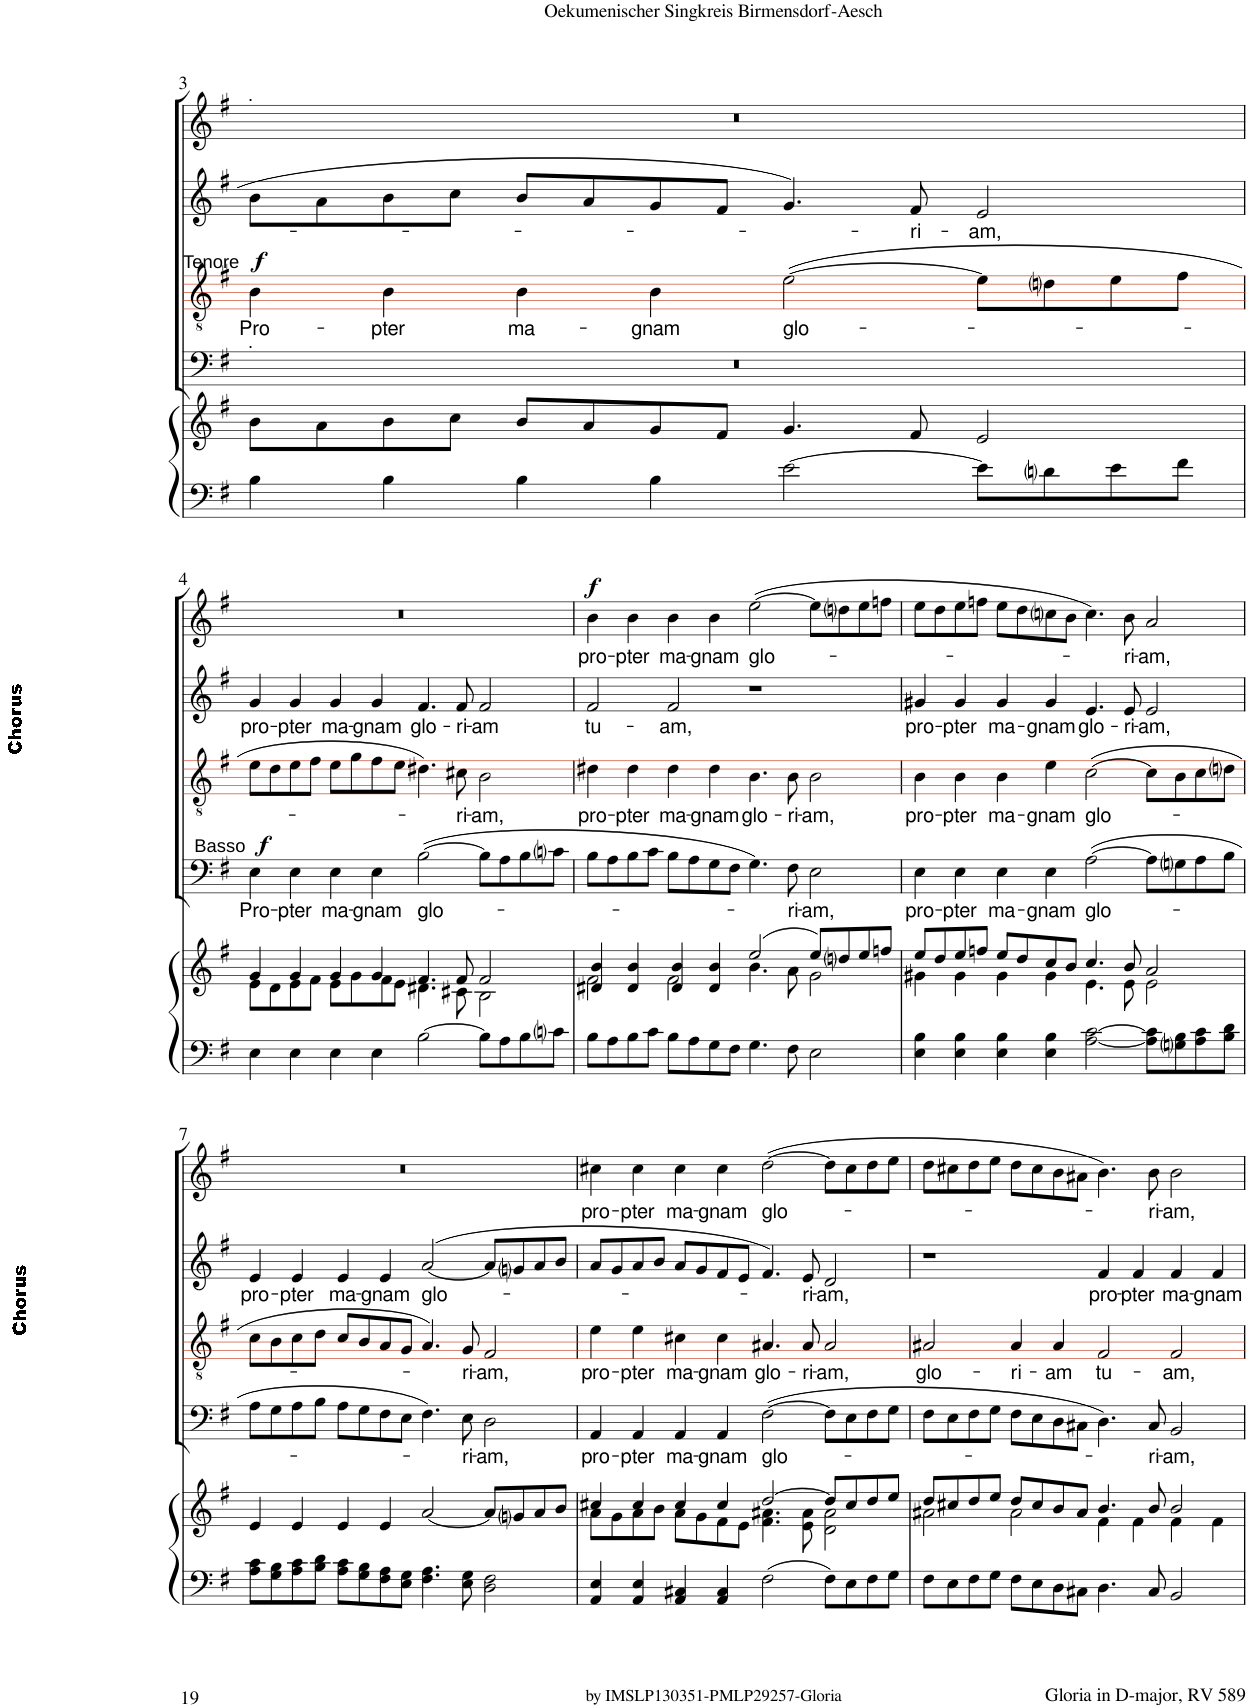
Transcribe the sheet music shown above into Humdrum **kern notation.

**kern	**kern	**kern	**text	**dynam	**kern	**text	**dynam	**kern	**text	**kern	**text	**dynam
*part5	*part5	*part4	*part4	*part4	*part3	*part3	*part3	*part2	*part2	*part1	*part1	*part1
*staff6	*staff5	*staff4	*staff4	*staff4	*staff3	*staff3	*staff3	*staff2	*staff2	*staff1	*staff1	*staff1
*I"Accomp.	*	*I"Basso	*	*	*I"Tenore	*	*	*I"Alto	*	*I"Soprano	*	*
!!LO:PB:g=z
*clefF4	*clefG2	*clefF4	*	*	*clefGv2	*	*	*clefG2	*	*clefG2	*	*
*k[f#]	*k[f#]	*k[f#]	*	*	*k[f#]	*	*	*k[f#]	*	*k[f#]	*	*
*M4/2	*M4/2	*M4/2	*	*	*M4/2	*	*	*M4/2	*	*M4/2	*	*
=3	=3	=3	=3	=3	=3	=3	=3	=3	=3	=3	=3	=3
!	!	!	!	!	!	!	!	!	!	!LO:TX:a:t=.	!	!
!	!	!	!	!	!LO:TX:a:t=Tenore	!	!	!	!	!	!	!
!	!	!LO:TX:a:t=.	!	!	!	!	!	!	!	!	!	!
!	!	!	!	!	!	!LO:LY:b	!LO:DY:a	!	!	!	!	!
4B\	8b\L	0r	.	.	4B\	Pro-	f	8b\L	.	0r	.	.
.	8a\	.	.	.	.	.	.	8a\	.	.	.	.
!	!	!	!	!	!	!LO:LY:b	!	!	!	!	!	!
4B\	8b\	.	.	.	4B\	-pter	.	8b\	.	.	.	.
.	8cc\J	.	.	.	.	.	.	8cc\J	.	.	.	.
!	!	!	!	!	!	!LO:LY:b	!	!	!	!	!	!
4B\	8b/L	.	.	.	4B\	ma-	.	8b/L	.	.	.	.
.	8a/	.	.	.	.	.	.	8a/	.	.	.	.
!	!	!	!	!	!	!LO:LY:b	!	!	!	!	!	!
4B\	8g/	.	.	.	4B\	-gnam	.	8g/	.	.	.	.
.	8f#/J	.	.	.	.	.	.	8f#/J	.	.	.	.
!	!	!	!	!	!	!LO:LY:b	!	!	!	!	!	!
[2e\	4.g/	.	.	.	([2e\	glo-	.	4.g/	.	.	.	.
!	!	!	!	!	!	!	!	!	!LO:LY:b	!	!	!
.	8f#/	.	.	.	.	.	.	8f#/	ri-	.	.	.
!	!	!	!	!	!	!	!	!	!LO:LY:b	!	!	!
8e\L]	2e/	.	.	.	8e\L]	.	.	2e/	-am,	.	.	.
8dni\	.	.	.	.	8dni\	.	.	.	.	.	.	.
8e\	.	.	.	.	8e\	.	.	.	.	.	.	.
8f#\J	.	.	.	.	8f#\J	.	.	.	.	.	.	.
!!LO:LB:g=z
=4	=4	=4	=4	=4	=4	=4	=4	=4	=4	=4	=4	=4
*	*^	*	*	*	*	*	*	*	*	*	*	*
!	!	!	!LO:TX:a:t=Basso	!	!	!	!	!	!	!	!	!	!
!	!	!	!	!LO:LY:b	!LO:DY:a	!	!	!	!	!LO:LY:b	!	!	!
4E\	4g/	8e\L	4E\	Pro-	f	8e\L	.	.	4g/	pro-	0r	.	.
.	.	8d\	.	.	.	8d\	.	.	.	.	.	.	.
!	!	!	!	!LO:LY:b	!	!	!	!	!	!LO:LY:b	!	!	!
4E\	4g/	8e\	4E\	-pter	.	8e\	.	.	4g/	-pter	.	.	.
.	.	8f#\J	.	.	.	8f#\J	.	.	.	.	.	.	.
!	!	!	!	!LO:LY:b	!	!	!	!	!	!LO:LY:b	!	!	!
4E\	4g/	8e\L	4E\	ma-	.	8e\L	.	.	4g/	ma-	.	.	.
.	.	8g\	.	.	.	8g\	.	.	.	.	.	.	.
!	!	!	!	!LO:LY:b	!	!	!	!	!	!LO:LY:b	!	!	!
4E\	4g/	8f#\	4E\	-gnam	.	8f#\	.	.	4g/	-gnam	.	.	.
.	.	8e\J	.	.	.	8e\J	.	.	.	.	.	.	.
!	!	!	!	!LO:LY:b	!	!	!	!	!	!LO:LY:b	!	!	!
[2B\	4.f#/	4.d#X\	([2B\	glo-	.	4.d#X\)	.	.	4.f#/	glo-	.	.	.
!	!	!	!	!	!	!	!LO:LY:b	!	!	!LO:LY:b	!	!	!
.	8f#/	8c#X\	.	.	.	8c#X\	ri-	.	8f#/	-ri-	.	.	.
!	!	!	!	!	!	!	!LO:LY:b	!	!	!LO:LY:b	!	!	!
8B\L]	2f#/	2B\	8B\L]	.	.	2B\	-am,	.	2f#/	-am	.	.	.
8A\	.	.	8A\	.	.	.	.	.	.	.	.	.	.
8B\	.	.	8B\	.	.	.	.	.	.	.	.	.	.
8cni\J	.	.	8cni\J	.	.	.	.	.	.	.	.	.	.
=5	=5	=5	=5	=5	=5	=5	=5	=5	=5	=5	=5	=5	=5
!	!	!	!	!	!	!	!LO:LY:b	!	!	!LO:LY:b	!	!LO:LY:b	!LO:DY:a
8B\L	4d#X/ 4b/	2f#\	8B\L	.	.	4d#X\	pro-	.	2f#/	tu-	4b\	pro-	f
8A\	.	.	8A\	.	.	.	.	.	.	.	.	.	.
!	!	!	!	!	!	!	!LO:LY:b	!	!	!	!	!LO:LY:b	!
8B\	4d#/ 4b/	.	8B\	.	.	4d#\	-pter	.	.	.	4b\	-pter	.
8c\J	.	.	8c\J	.	.	.	.	.	.	.	.	.	.
!	!	!	!	!	!	!	!LO:LY:b	!	!	!LO:LY:b	!	!LO:LY:b	!
8B\L	4d#/ 4b/	2f#\	8B\L	.	.	4d#\	ma-	.	2f#/	-am,	4b\	ma-	.
8A\	.	.	8A\	.	.	.	.	.	.	.	.	.	.
!	!	!	!	!	!	!	!LO:LY:b	!	!	!	!	!LO:LY:b	!
8G\	4d#/ 4b/	.	8G\	.	.	4d#\	-gnam	.	.	.	4b\	-gnam	.
8F#\J	.	.	8F#\J	.	.	.	.	.	.	.	.	.	.
!	!	!	!	!	!	!	!LO:LY:b	!	!	!	!	!LO:LY:b	!
4.G\	(2ee/	4.b\	4.G\)	.	.	4.B\	glo-	.	1r	.	([2ee\	glo-	.
!	!	!	!	!LO:LY:b	!	!	!LO:LY:b	!	!	!	!	!	!
8F#\	.	8a\	8F#\	ri-	.	8B\	-ri-	.	.	.	.	.	.
!	!	!	!	!LO:LY:b	!	!	!LO:LY:b	!	!	!	!	!	!
2E\	8ee/L)	2g\	2E\	-am,	.	2B\	-am,	.	.	.	8ee\L]	.	.
.	8ddni/	.	.	.	.	.	.	.	.	.	8ddni\	.	.
.	8ee/	.	.	.	.	.	.	.	.	.	8ee\	.	.
.	8ffn/J	.	.	.	.	.	.	.	.	.	8ffn\J	.	.
=6	=6	=6	=6	=6	=6	=6	=6	=6	=6	=6	=6	=6	=6
!	!	!	!	!LO:LY:b	!	!	!LO:LY:b	!	!	!LO:LY:b	!	!	!
4E\ 4B\	8ee/L	4g#X\	4E\	pro-	.	4B\	pro-	.	4g#X/	pro-	8ee\L	.	.
.	8dd/	.	.	.	.	.	.	.	.	.	8dd\	.	.
!	!	!	!	!LO:LY:b	!	!	!LO:LY:b	!	!	!LO:LY:b	!	!	!
4E\ 4B\	8ee/	4g#\	4E\	-pter	.	4B\	-pter	.	4g#/	-pter	8ee\	.	.
.	8ffn/J	.	.	.	.	.	.	.	.	.	8ffn\J	.	.
!	!	!	!	!LO:LY:b	!	!	!LO:LY:b	!	!	!LO:LY:b	!	!	!
4E\ 4B\	8ee/L	4g#\	4E\	ma-	.	4B\	ma-	.	4g#/	ma-	8ee\L	.	.
.	8dd/	.	.	.	.	.	.	.	.	.	8dd\	.	.
!	!	!	!	!LO:LY:b	!	!	!LO:LY:b	!	!	!LO:LY:b	!	!	!
4E\ 4B\	8cc/	4g#\	4E\	-gnam	.	4e\	-gnam	.	4g#/	-gnam	8ccni\	.	.
.	8b/J	.	.	.	.	.	.	.	.	.	8b\J	.	.
!	!	!	!	!LO:LY:b	!	!	!LO:LY:b	!	!	!LO:LY:b	!	!	!
[2A\ [2c\	4.cc/	4.e\	([2A\	glo-	.	([2c\	glo-	.	4.e/	glo-	4.cc\)	.	.
!	!	!	!	!	!	!	!	!	!	!LO:LY:b	!	!LO:LY:b	!
.	8b/	8e\	.	.	.	.	.	.	8e/	-ri-	8b\	ri-	.
!	!	!	!	!	!	!	!	!	!	!LO:LY:b	!	!LO:LY:b	!
8A\] 8c\]L	2a/	2e\	8A\L]	.	.	8c\L]	.	.	2e/	-am,	2a/	-am,	.
8Gni\ 8B\	.	.	8Gni\	.	.	8B\	.	.	.	.	.	.	.
8A\ 8c\	.	.	8A\	.	.	8c\	.	.	.	.	.	.	.
8B\ 8d\J	.	.	8B\J	.	.	8dni\J	.	.	.	.	.	.	.
*	*v	*v	*	*	*	*	*	*	*	*	*	*	*
!!LO:LB:g=z
=7	=7	=7	=7	=7	=7	=7	=7	=7	=7	=7	=7	=7
!	!	!	!	!	!	!	!	!	!LO:LY:b	!	!	!
8A\ 8c\L	4e/	8A\L	.	.	8c\L	.	.	4e/	pro-	0r	.	.
8G\ 8B\	.	8G\	.	.	8B\	.	.	.	.	.	.	.
!	!	!	!	!	!	!	!	!	!LO:LY:b	!	!	!
8A\ 8c\	4e/	8A\	.	.	8c\	.	.	4e/	-pter	.	.	.
8B\ 8d\J	.	8B\J	.	.	8d\J	.	.	.	.	.	.	.
!	!	!	!	!	!	!	!	!	!LO:LY:b	!	!	!
8A\ 8c\L	4e/	8A\L	.	.	8c/L	.	.	4e/	ma-	.	.	.
8G\ 8B\	.	8G\	.	.	8B/	.	.	.	.	.	.	.
!	!	!	!	!	!	!	!	!	!LO:LY:b	!	!	!
8F#\ 8A\	4e/	8F#\	.	.	8A/	.	.	4e/	-gnam	.	.	.
8E\ 8G\J	.	8E\J	.	.	8G/J	.	.	.	.	.	.	.
!	!	!	!	!	!	!	!	!	!LO:LY:b	!	!	!
4.F#\ 4.A\	[2a/	4.F#\)	.	.	4.A/)	.	.	(>[2a/	glo-	.	.	.
!	!	!	!LO:LY:b	!	!	!LO:LY:b	!	!	!	!	!	!
8E\ 8G\	.	8E\	ri-	.	8G/	ri-	.	.	.	.	.	.
!	!	!	!LO:LY:b	!	!	!LO:LY:b	!	!	!	!	!	!
2D\ 2F#\	8a/L]	2D\	-am,	.	2F#/	-am,	.	8a/L]	.	.	.	.
.	8gni/	.	.	.	.	.	.	8gni/	.	.	.	.
.	8a/	.	.	.	.	.	.	8a/	.	.	.	.
.	8b/J	.	.	.	.	.	.	8b/J	.	.	.	.
=8	=8	=8	=8	=8	=8	=8	=8	=8	=8	=8	=8	=8
*	*^	*	*	*	*	*	*	*	*	*	*	*
!	!	!	!	!LO:LY:b	!	!	!LO:LY:b	!	!	!	!	!LO:LY:b	!
4AA/ 4E/	4cc#X/	8a\L	4AA/	pro-	.	4e\	pro-	.	8a/L	.	4cc#X\	pro-	.
.	.	8g\	.	.	.	.	.	.	8g/	.	.	.	.
!	!	!	!	!LO:LY:b	!	!	!LO:LY:b	!	!	!	!	!LO:LY:b	!
4AA/ 4E/	4cc#/	8a\	4AA/	-pter	.	4e\	-pter	.	8a/	.	4cc#\	-pter	.
.	.	8b\J	.	.	.	.	.	.	8b/J	.	.	.	.
!	!	!	!	!LO:LY:b	!	!	!LO:LY:b	!	!	!	!	!LO:LY:b	!
4AA/ 4C#X/	4cc#/	8a\L	4AA/	ma-	.	4c#X\	ma-	.	8a/L	.	4cc#\	ma-	.
.	.	8g\	.	.	.	.	.	.	8g/	.	.	.	.
!	!	!	!	!LO:LY:b	!	!	!LO:LY:b	!	!	!	!	!LO:LY:b	!
4AA/ 4C#/	4cc#/	8f#\	4AA/	-gnam	.	4c#\	-gnam	.	8f#/	.	4cc#\	-gnam	.
.	.	8e\J	.	.	.	.	.	.	8e/J	.	.	.	.
!	!	!	!	!LO:LY:b	!	!	!LO:LY:b	!	!	!	!	!LO:LY:b	!
2F#\	[2dd/	4.f#\ 4.a#X\	([2F#\	glo-	.	4.A#X/	glo-	.	4.f#/)	.	([2dd\	glo-	.
!	!	!	!	!	!	!	!LO:LY:b	!	!	!LO:LY:b	!	!	!
.	.	8e\ 8a#\	.	.	.	8A#/	-ri-	.	8e/	ri-	.	.	.
!	!	!	!	!	!	!	!LO:LY:b	!	!	!LO:LY:b	!	!	!
8F#\L	8dd/L]	2d\ 2a#\	8F#\L]	.	.	2A#/	-am,	.	2d/	-am,	8dd\L]	.	.
8E\	8cc#/	.	8E\	.	.	.	.	.	.	.	8cc#\	.	.
8F#\	8dd/	.	8F#\	.	.	.	.	.	.	.	8dd\	.	.
8G\J	8ee/J	.	8G\J	.	.	.	.	.	.	.	8ee\J	.	.
=9	=9	=9	=9	=9	=9	=9	=9	=9	=9	=9	=9	=9	=9
!	!	!	!	!	!	!	!LO:LY:b	!	!	!	!	!	!
8F#\L	8dd/L	2a#X\	8F#\L	.	.	2A#X/	glo-	.	1r	.	8dd\L	.	.
8E\	8cc#X/	.	8E\	.	.	.	.	.	.	.	8cc#X\	.	.
8F#\	8dd/	.	8F#\	.	.	.	.	.	.	.	8dd\	.	.
8G\J	8ee/J	.	8G\J	.	.	.	.	.	.	.	8ee\J	.	.
!	!	!	!	!	!	!	!LO:LY:b	!	!	!	!	!	!
8F#\L	8dd/L	2a#\	8F#\L	.	.	4A#/	-ri-	.	.	.	8dd\L	.	.
8E\	8cc#/	.	8E\	.	.	.	.	.	.	.	8cc#\	.	.
!	!	!	!	!	!	!	!LO:LY:b	!	!	!	!	!	!
8D\	8b/	.	8D\	.	.	4A#/	-am	.	.	.	8b\	.	.
8C#X\J	8a#/J	.	8C#X\J	.	.	.	.	.	.	.	8a#X\J	.	.
!	!	!	!	!	!	!	!LO:LY:b	!	!	!LO:LY:b	!	!	!
4.D\	4.b/	4f#\	4.D\)	.	.	2F#/	tu-	.	4f#/	pro-	4.b\)	.	.
!	!	!	!	!	!	!	!	!	!	!LO:LY:b	!	!	!
.	.	4f#\	.	.	.	.	.	.	4f#/	-pter	.	.	.
!	!	!	!	!LO:LY:b	!	!	!	!	!	!	!	!LO:LY:b	!
8C#/	8b/	.	8C#/	ri-	.	.	.	.	.	.	8b\	ri-	.
!	!	!	!	!LO:LY:b	!	!	!LO:LY:b	!	!	!LO:LY:b	!	!LO:LY:b	!
2BB/	2b/	4f#\	2BB/	-am,	.	2F#/	-am,	.	4f#/	ma-	2b\	-am,	.
!	!	!	!	!	!	!	!	!	!	!LO:LY:b	!	!	!
.	.	4f#\	.	.	.	.	.	.	4f#/	-gnam	.	.	.
*	*v	*v	*	*	*	*	*	*	*	*	*	*	*
=	=	=	=	=	=	=	=	=	=	=	=	=
*-	*-	*-	*-	*-	*-	*-	*-	*-	*-	*-	*-	*-
